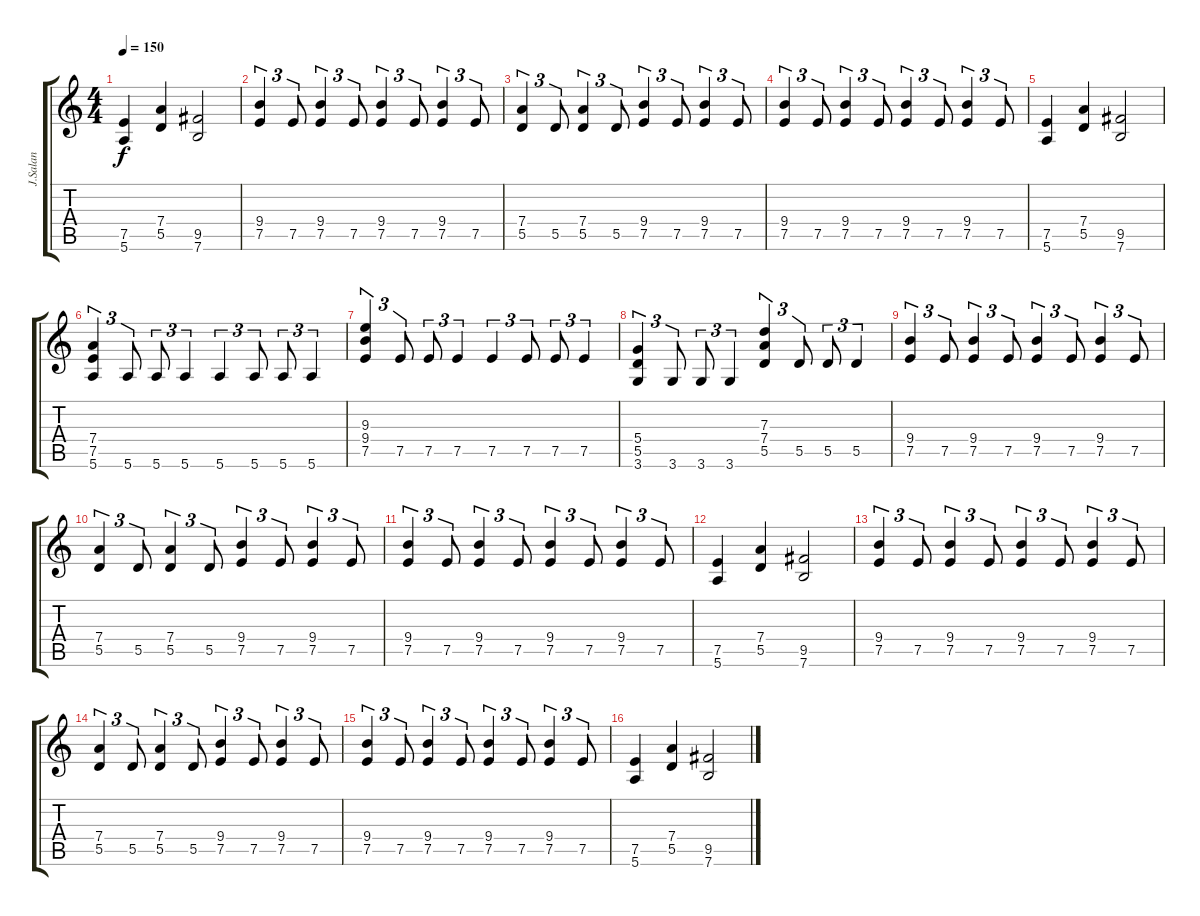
\track ("J.Salan" "J.Salan") {instrument overdrivenguitar}
\staff {score tabs}
\tuning (E4 B3 G3 D3 A2 E2) {hide}
\ts (4 4)
\tempo 150
\clef g2
\ks c
(7.5 5.6).4{dy f} (7.4 5.5).4 (9.5 7.6).2 |
(9.4 7.5).4{tu (3 2)} 7.5.8{tu (3 2)} (9.4 7.5).4{tu (3 2)} 7.5.8{tu (3 2)} (9.4 7.5).4{tu (3 2)} 7.5.8{tu (3 2)} (9.4 7.5).4{tu (3 2)} 7.5.8{tu (3 2)} |
(7.4 5.5).4{tu (3 2)} 5.5.8{tu (3 2)} (7.4 5.5).4{tu (3 2)} 5.5.8{tu (3 2)} (9.4 7.5).4{tu (3 2)} 7.5.8{tu (3 2)} (9.4 7.5).4{tu (3 2)} 7.5.8{tu (3 2)} |
(9.4 7.5).4{tu (3 2)} 7.5.8{tu (3 2)} (9.4 7.5).4{tu (3 2)} 7.5.8{tu (3 2)} (9.4 7.5).4{tu (3 2)} 7.5.8{tu (3 2)} (9.4 7.5).4{tu (3 2)} 7.5.8{tu (3 2)} |
(7.5 5.6).4 (7.4 5.5).4 (9.5 7.6).2 |
(7.4 7.5 5.6).4{tu (3 2)} 5.6.8{tu (3 2)} 5.6.8{tu (3 2)} 5.6.4{tu (3 2)} 5.6.4{tu (3 2)} 5.6.8{tu (3 2)} 5.6.8{tu (3 2)} 5.6.4{tu (3 2)} |
(9.3 9.4 7.5).4{tu (3 2)} 7.5.8{tu (3 2)} 7.5.8{tu (3 2)} 7.5.4{tu (3 2)} 7.5.4{tu (3 2)} 7.5.8{tu (3 2)} 7.5.8{tu (3 2)} 7.5.4{tu (3 2)} |
(5.4 5.5 3.6).4{tu (3 2)} 3.6.8{tu (3 2)} 3.6.8{tu (3 2)} 3.6.4{tu (3 2)} (7.3 7.4 5.5).4{tu (3 2)} 5.5.8{tu (3 2)} 5.5.8{tu (3 2)} 5.5.4{tu (3 2)} |
(9.4 7.5).4{tu (3 2)} 7.5.8{tu (3 2)} (9.4 7.5).4{tu (3 2)} 7.5.8{tu (3 2)} (9.4 7.5).4{tu (3 2)} 7.5.8{tu (3 2)} (9.4 7.5).4{tu (3 2)} 7.5.8{tu (3 2)} |
(7.4 5.5).4{tu (3 2)} 5.5.8{tu (3 2)} (7.4 5.5).4{tu (3 2)} 5.5.8{tu (3 2)} (9.4 7.5).4{tu (3 2)} 7.5.8{tu (3 2)} (9.4 7.5).4{tu (3 2)} 7.5.8{tu (3 2)} |
(9.4 7.5).4{tu (3 2)} 7.5.8{tu (3 2)} (9.4 7.5).4{tu (3 2)} 7.5.8{tu (3 2)} (9.4 7.5).4{tu (3 2)} 7.5.8{tu (3 2)} (9.4 7.5).4{tu (3 2)} 7.5.8{tu (3 2)} |
(7.5 5.6).4 (7.4 5.5).4 (9.5 7.6).2 |
(9.4 7.5).4{tu (3 2)} 7.5.8{tu (3 2)} (9.4 7.5).4{tu (3 2)} 7.5.8{tu (3 2)} (9.4 7.5).4{tu (3 2)} 7.5.8{tu (3 2)} (9.4 7.5).4{tu (3 2)} 7.5.8{tu (3 2)} |
(7.4 5.5).4{tu (3 2)} 5.5.8{tu (3 2)} (7.4 5.5).4{tu (3 2)} 5.5.8{tu (3 2)} (9.4 7.5).4{tu (3 2)} 7.5.8{tu (3 2)} (9.4 7.5).4{tu (3 2)} 7.5.8{tu (3 2)} |
(9.4 7.5).4{tu (3 2)} 7.5.8{tu (3 2)} (9.4 7.5).4{tu (3 2)} 7.5.8{tu (3 2)} (9.4 7.5).4{tu (3 2)} 7.5.8{tu (3 2)} (9.4 7.5).4{tu (3 2)} 7.5.8{tu (3 2)} |
(7.5 5.6).4 (7.4 5.5).4 (9.5 7.6).2
